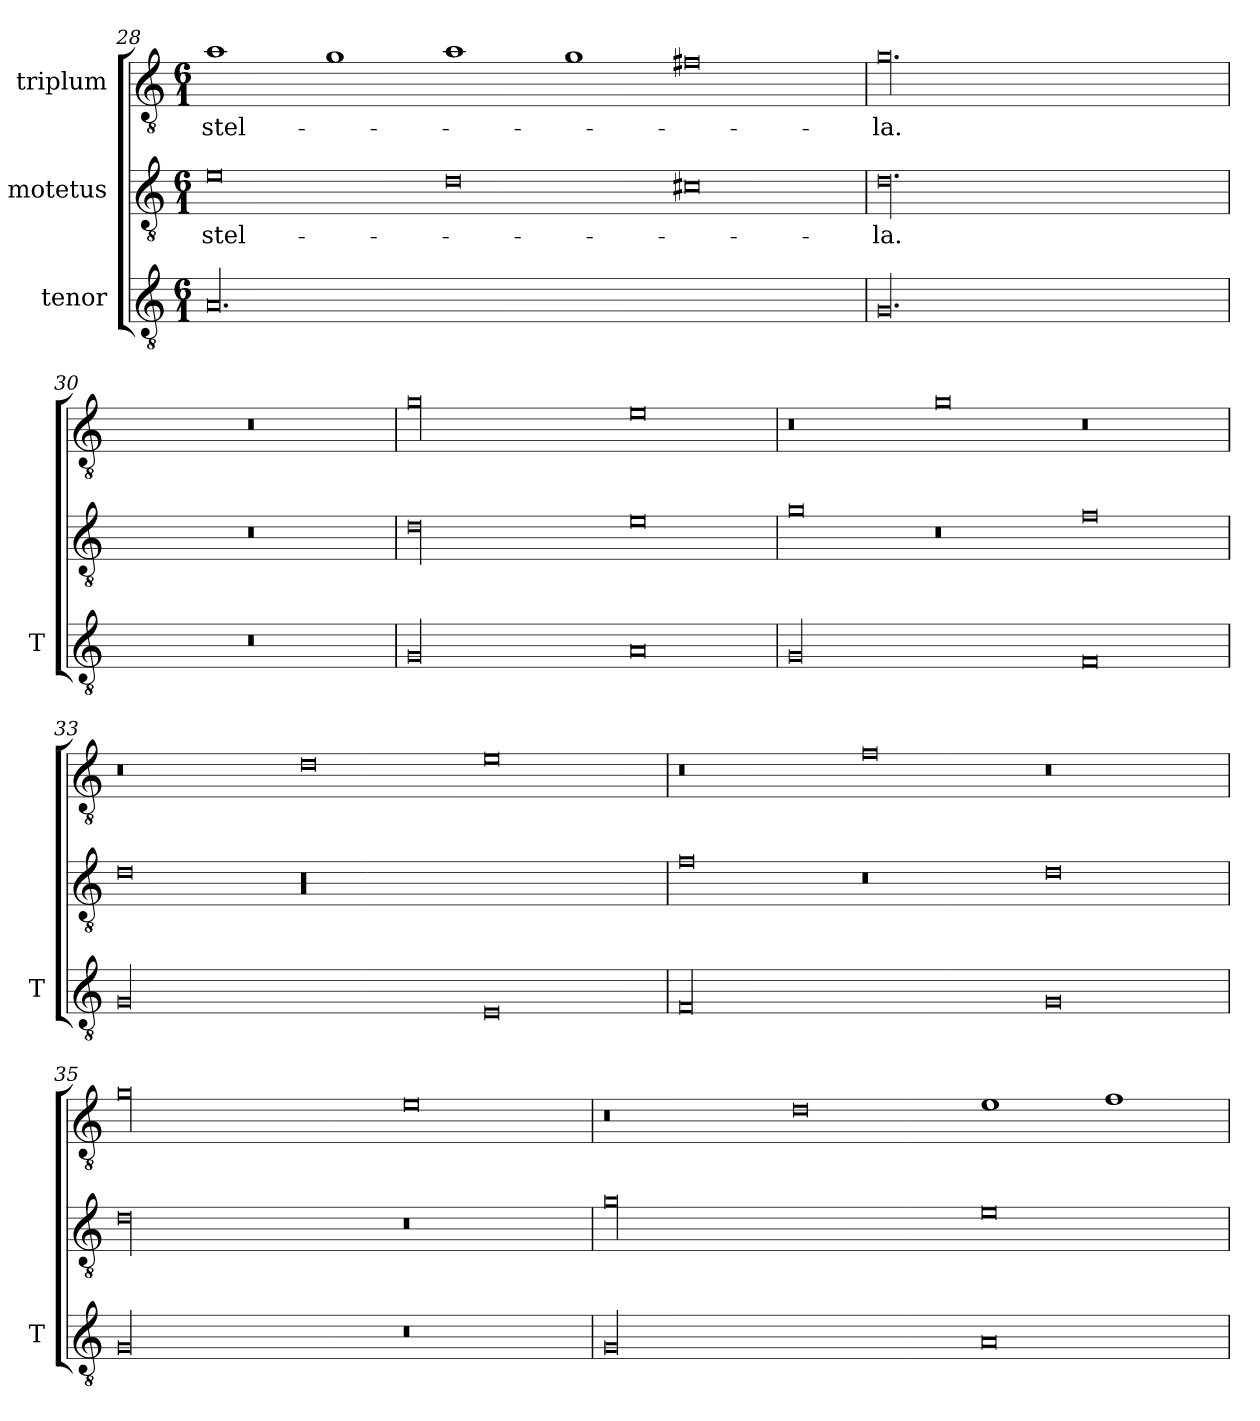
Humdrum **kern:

**kern	**kern	**text	**kern	**text
*part3	*part2	*part2	*part1	*part1
*staff3	*staff2	*staff2	*staff1	*staff1
*I"tenor	*I"motetus	*	*I"triplum	*
*I'T	*	*	*	*
*clefGv2	*clefGv2	*	*clefGv2	*
*k[]	*k[]	*	*k[]	*
*C:	*C:	*	*C:	*
*M6/1	*M6/1	*	*M6/1	*
=28	=28	=28	=28	=28
00.A/	0e\	stel-	1a\	stel-
.	.	.	1g\	.
.	0d\	.	1a\	.
.	.	.	1g\	.
.	0c#X\	.	0f#X\	.
=29	=29	=29	=29	=29
00.G/	00.d\	-la.	00.g\	-la.
=30	=30	=30	=30	=30
00.r	00.r	.	00.r	.
=31	=31	=31	=31	=31
00G/	00d\	.	00g\	.
0A/	0e\	.	0e\	.
=32	=32	=32	=32	=32
00G/	0g\	.	0r	.
.	0r	.	0g\	.
0F/	0f\	.	0r	.
=33	=33	=33	=33	=33
00G/	0d\	.	0r	.
.	00r	.	0d\	.
0E/	.	.	0e\	.
!!LO:PB:g=z
=34	=34	=34	=34	=34
00F/	0f\	.	0r	.
.	0r	.	0f\	.
0G/	0d\	.	0r	.
=35	=35	=35	=35	=35
00G/	00d\	.	00g\	.
0r	0r	.	0e\	.
=36	=36	=36	=36	=36
00G/	00g\	.	0r	.
.	.	.	0d\	.
0A/	0e\	.	1e\	.
.	.	.	1f\	.
=	=	=	=	=
*-	*-	*-	*-	*-
